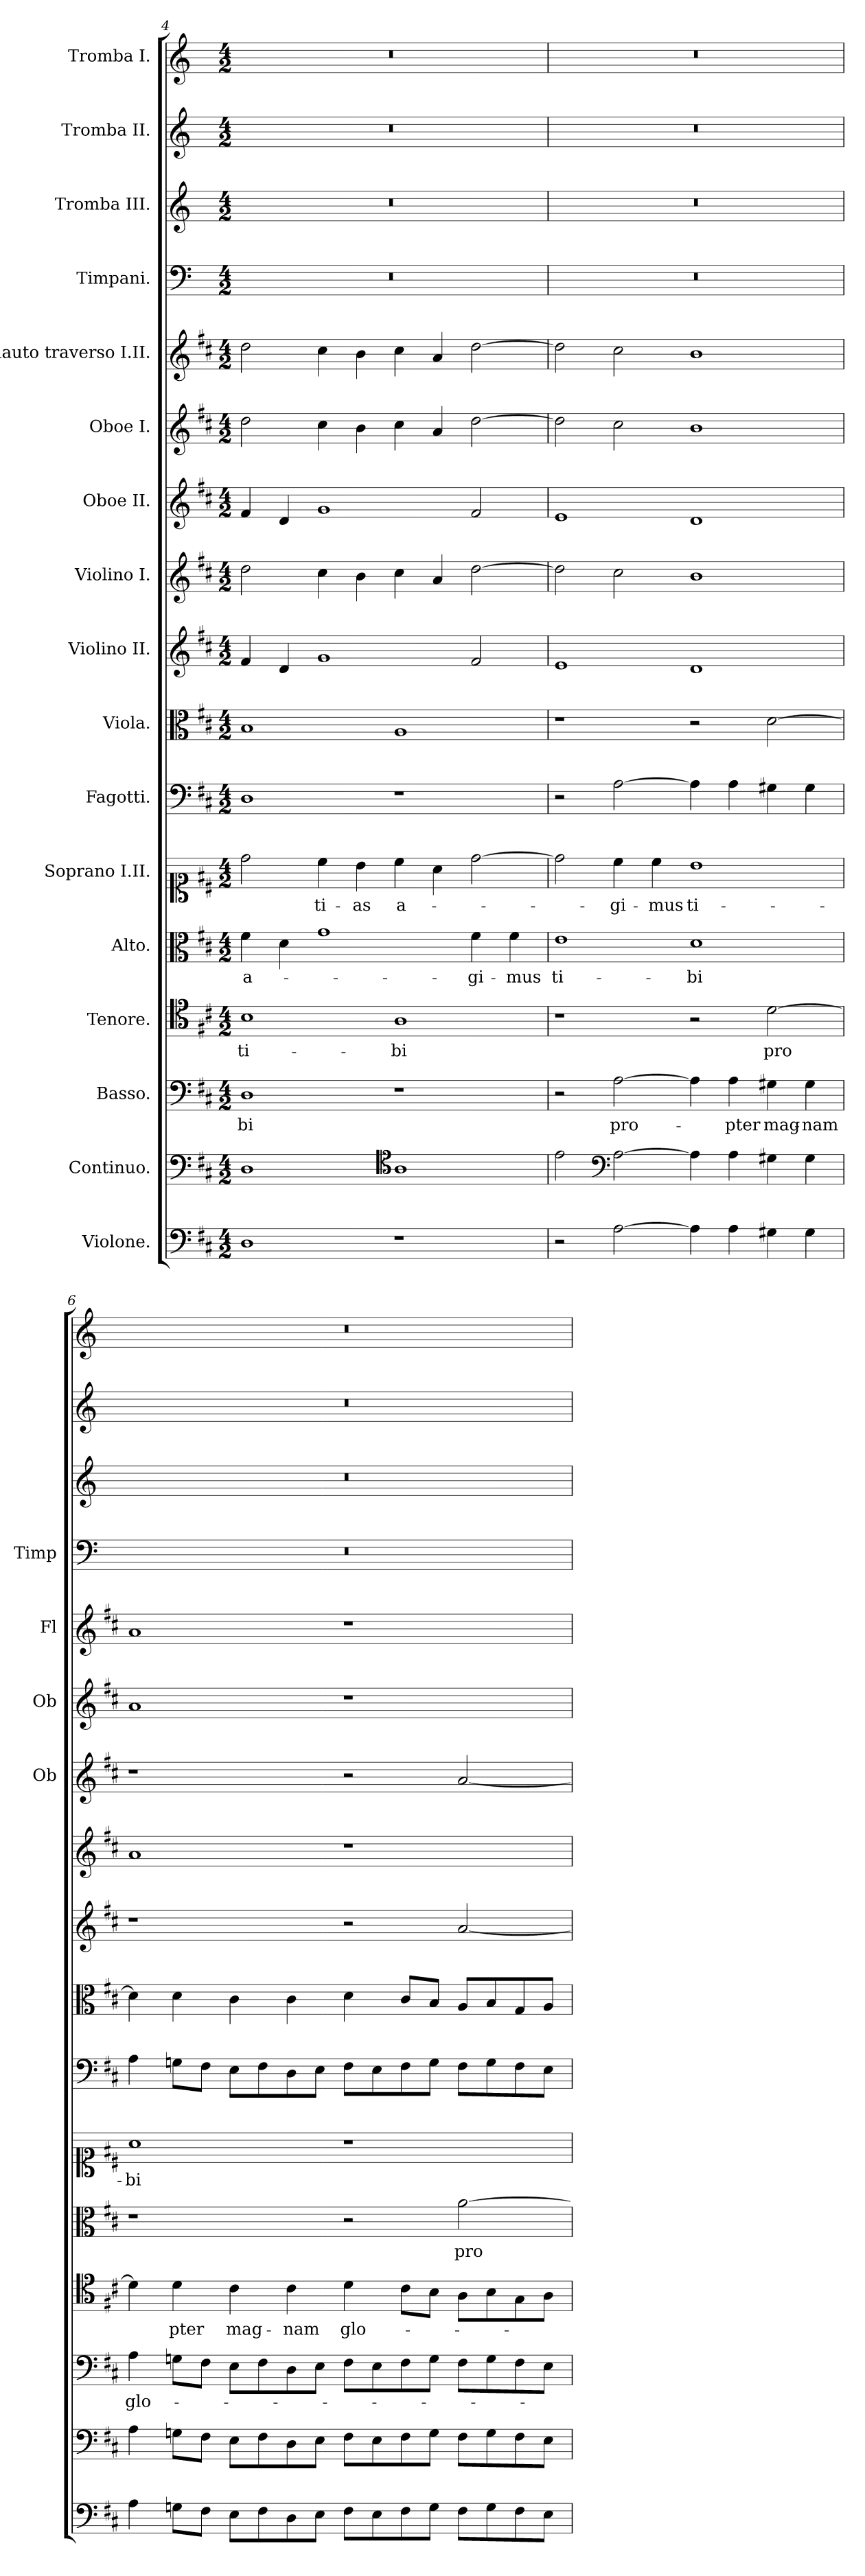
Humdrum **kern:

**kern	**kern	**kern	**text	**kern	**text	**kern	**text	**kern	**text	**kern	**kern	**kern	**kern	**kern	**kern	**kern	**kern	**kern	**kern	**kern
*part17	*part16	*part15	*part15	*part14	*part14	*part13	*part13	*part12	*part12	*part11	*part10	*part9	*part8	*part7	*part6	*part5	*part4	*part3	*part2	*part1
*staff17	*staff16	*staff15	*staff15	*staff14	*staff14	*staff13	*staff13	*staff12	*staff12	*staff11	*staff10	*staff9	*staff8	*staff7	*staff6	*staff5	*staff4	*staff3	*staff2	*staff1
*I"Violone.	*I"Continuo.	*I"Basso.	*	*I"Tenore.	*	*I"Alto.	*	*I"Soprano I.II.	*	*I"Fagotti.	*I"Viola.	*I"Violino II.	*I"Violino I.	*I"Oboe II.	*I"Oboe I.	*I"Flauto traverso I.II.	*I"Timpani.	*I"Tromba III.	*I"Tromba II.	*I"Tromba I.
*	*	*	*	*	*	*	*	*	*	*	*	*	*	*I'Ob	*I'Ob	*I'Fl	*I'Timp	*	*	*
*clefF4	*clefF4	*clefF4	*	*clefC4	*	*clefC3	*	*clefC1	*	*clefF4	*clefC3	*clefG2	*clefG2	*clefG2	*clefG2	*clefG2	*clefF4	*clefG2	*clefG2	*clefG2
*ITrd7c12	*	*	*	*	*	*	*	*	*	*	*	*	*	*	*	*	*ITrd-1c-2	*ITrd-1c-2	*ITrd-1c-2	*ITrd-1c-2
*k[f#c#]	*k[f#c#]	*k[f#c#]	*	*k[f#c#]	*	*k[f#c#]	*	*k[f#c#]	*	*k[f#c#]	*k[f#c#]	*k[f#c#]	*k[f#c#]	*k[f#c#]	*k[f#c#]	*k[f#c#]	*k[f#c#]	*k[f#c#]	*k[f#c#]	*k[f#c#]
*M4/2	*M4/2	*M4/2	*	*M4/2	*	*M4/2	*	*M4/2	*	*M4/2	*M4/2	*M4/2	*M4/2	*M4/2	*M4/2	*M4/2	*M4/2	*M4/2	*M4/2	*M4/2
=4	=4	=4	=4	=4	=4	=4	=4	=4	=4	=4	=4	=4	=4	=4	=4	=4	=4	=4	=4	=4
!	!	!	!LO:LY:b	!	!LO:LY:b	!	!LO:LY:b	!	!	!	!	!	!	!	!	!	!	!	!	!
1DD	1D	1D	-bi	1B	ti-	4f#\	a-	2dd\	.	1D	1B	4f#/	2dd\	4f#/	2dd\	2dd\	0r	0r	0r	0r
.	.	.	.	.	.	4d\	.	.	.	.	.	4d/	.	4d/	.	.	.	.	.	.
!	!	!	!	!	!	!	!	!	!LO:LY:b	!	!	!	!	!	!	!	!	!	!	!
.	.	.	.	.	.	1g	.	4cc#\	ti-	.	.	1g	4cc#\	1g	4cc#\	4cc#\	.	.	.	.
!	!	!	!	!	!	!	!	!	!LO:LY:b	!	!	!	!	!	!	!	!	!	!	!
.	.	.	.	.	.	.	.	4b\	-as	.	.	.	4b\	.	4b\	4b\	.	.	.	.
*	*clefC4	*	*	*	*	*	*	*	*	*	*	*	*	*	*	*	*	*	*	*
!	!	!	!	!	!LO:LY:b	!	!	!	!LO:LY:b	!	!	!	!	!	!	!	!	!	!	!
1r	1A	1r	.	1A	-bi	.	.	4cc#\	a-	1r	1A	.	4cc#\	.	4cc#\	4cc#\	.	.	.	.
.	.	.	.	.	.	.	.	4a\	.	.	.	.	4a/	.	4a/	4a/	.	.	.	.
!	!	!	!	!	!	!	!LO:LY:b	!	!	!	!	!	!	!	!	!	!	!	!	!
.	.	.	.	.	.	4f#\	-gi-	[2dd\	.	.	.	2f#/	[2dd\	2f#/	[2dd\	[2dd\	.	.	.	.
!	!	!	!	!	!	!	!LO:LY:b	!	!	!	!	!	!	!	!	!	!	!	!	!
.	.	.	.	.	.	4f#\	-mus	.	.	.	.	.	.	.	.	.	.	.	.	.
=5	=5	=5	=5	=5	=5	=5	=5	=5	=5	=5	=5	=5	=5	=5	=5	=5	=5	=5	=5	=5
!	!	!	!	!	!	!	!LO:LY:b	!	!	!	!	!	!	!	!	!	!	!	!	!
2r	2e\	2r	.	1r	.	1e	ti-	2dd\]	.	2r	1r	1e	2dd\]	1e	2dd\]	2dd\]	0r	0r	0r	0r
*	*clefF4	*	*	*	*	*	*	*	*	*	*	*	*	*	*	*	*	*	*	*
!	!	!	!LO:LY:b	!	!	!	!	!	!LO:LY:b	!	!	!	!	!	!	!	!	!	!	!
[2AA\	[2A\	[2A\	pro-	.	.	.	.	4cc#\	-gi-	[2A\	.	.	2cc#\	.	2cc#\	2cc#\	.	.	.	.
!	!	!	!	!	!	!	!	!	!LO:LY:b	!	!	!	!	!	!	!	!	!	!	!
.	.	.	.	.	.	.	.	4cc#\	-mus	.	.	.	.	.	.	.	.	.	.	.
!	!	!	!	!	!	!	!LO:LY:b	!	!LO:LY:b	!	!	!	!	!	!	!	!	!	!	!
4AA\]	4A\]	4A\]	.	2r	.	1d	-bi	1b	ti-	4A\]	2r	1d	1b	1d	1b	1b	.	.	.	.
!	!	!	!LO:LY:b	!	!	!	!	!	!	!	!	!	!	!	!	!	!	!	!	!
4AA\	4A\	4A\	-pter	.	.	.	.	.	.	4A\	.	.	.	.	.	.	.	.	.	.
!	!	!	!LO:LY:b	!	!LO:LY:b	!	!	!	!	!	!	!	!	!	!	!	!	!	!	!
4GG#X\	4G#X\	4G#X\	mag-	[2d\	pro	.	.	.	.	4G#X\	[2d\	.	.	.	.	.	.	.	.	.
!	!	!	!LO:LY:b	!	!	!	!	!	!	!	!	!	!	!	!	!	!	!	!	!
4GG#\	4G#\	4G#\	-nam	.	.	.	.	.	.	4G#\	.	.	.	.	.	.	.	.	.	.
!!LO:PB:g=z
=6	=6	=6	=6	=6	=6	=6	=6	=6	=6	=6	=6	=6	=6	=6	=6	=6	=6	=6	=6	=6
!	!	!	!LO:LY:b	!	!	!	!	!	!LO:LY:b	!	!	!	!	!	!	!	!	!	!	!
4AA\	4A\	4A\	glo-	4d\]	.	1r	.	1a	-bi	4A\	4d\]	1r	1a	1r	1a	1a	0r	0r	0r	0r
!	!	!	!	!	!LO:LY:b	!	!	!	!	!	!	!	!	!	!	!	!	!	!	!
8GGn\L	8Gn\L	8Gn\L	.	4d\	-pter	.	.	.	.	8Gn\L	4d\	.	.	.	.	.	.	.	.	.
8FF#\J	8F#\J	8F#\J	.	.	.	.	.	.	.	8F#\J	.	.	.	.	.	.	.	.	.	.
!	!	!	!	!	!LO:LY:b	!	!	!	!	!	!	!	!	!	!	!	!	!	!	!
8EE\L	8E\L	8E\L	.	4c#\	mag-	.	.	.	.	8E\L	4c#\	.	.	.	.	.	.	.	.	.
8FF#\	8F#\	8F#\	.	.	.	.	.	.	.	8F#\	.	.	.	.	.	.	.	.	.	.
!	!	!	!	!	!LO:LY:b	!	!	!	!	!	!	!	!	!	!	!	!	!	!	!
8DD\	8D\	8D\	.	4c#\	-nam	.	.	.	.	8D\	4c#\	.	.	.	.	.	.	.	.	.
8EE\J	8E\J	8E\J	.	.	.	.	.	.	.	8E\J	.	.	.	.	.	.	.	.	.	.
!	!	!	!	!	!LO:LY:b	!	!	!	!	!	!	!	!	!	!	!	!	!	!	!
8FF#\L	8F#\L	8F#\L	.	4d\	glo-	2r	.	1r	.	8F#\L	4d\	2r	1r	2r	1r	1r	.	.	.	.
8EE\	8E\	8E\	.	.	.	.	.	.	.	8E\	.	.	.	.	.	.	.	.	.	.
8FF#\	8F#\	8F#\	.	8c#\L	.	.	.	.	.	8F#\	8c#/L	.	.	.	.	.	.	.	.	.
8GG\J	8G\J	8G\J	.	8B\J	.	.	.	.	.	8G\J	8B/J	.	.	.	.	.	.	.	.	.
!	!	!	!	!	!	!	!LO:LY:b	!	!	!	!	!	!	!	!	!	!	!	!	!
8FF#\L	8F#\L	8F#\L	.	8A\L	.	[2a\	pro-	.	.	8F#\L	8A/L	[2a/	.	[2a/	.	.	.	.	.	.
8GG\	8G\	8G\	.	8B\	.	.	.	.	.	8G\	8B/	.	.	.	.	.	.	.	.	.
8FF#\	8F#\	8F#\	.	8G\	.	.	.	.	.	8F#\	8G/	.	.	.	.	.	.	.	.	.
8EE\J	8E\J	8E\J	.	8A\J	.	.	.	.	.	8E\J	8A/J	.	.	.	.	.	.	.	.	.
=	=	=	=	=	=	=	=	=	=	=	=	=	=	=	=	=	=	=	=	=
*-	*-	*-	*-	*-	*-	*-	*-	*-	*-	*-	*-	*-	*-	*-	*-	*-	*-	*-	*-	*-
